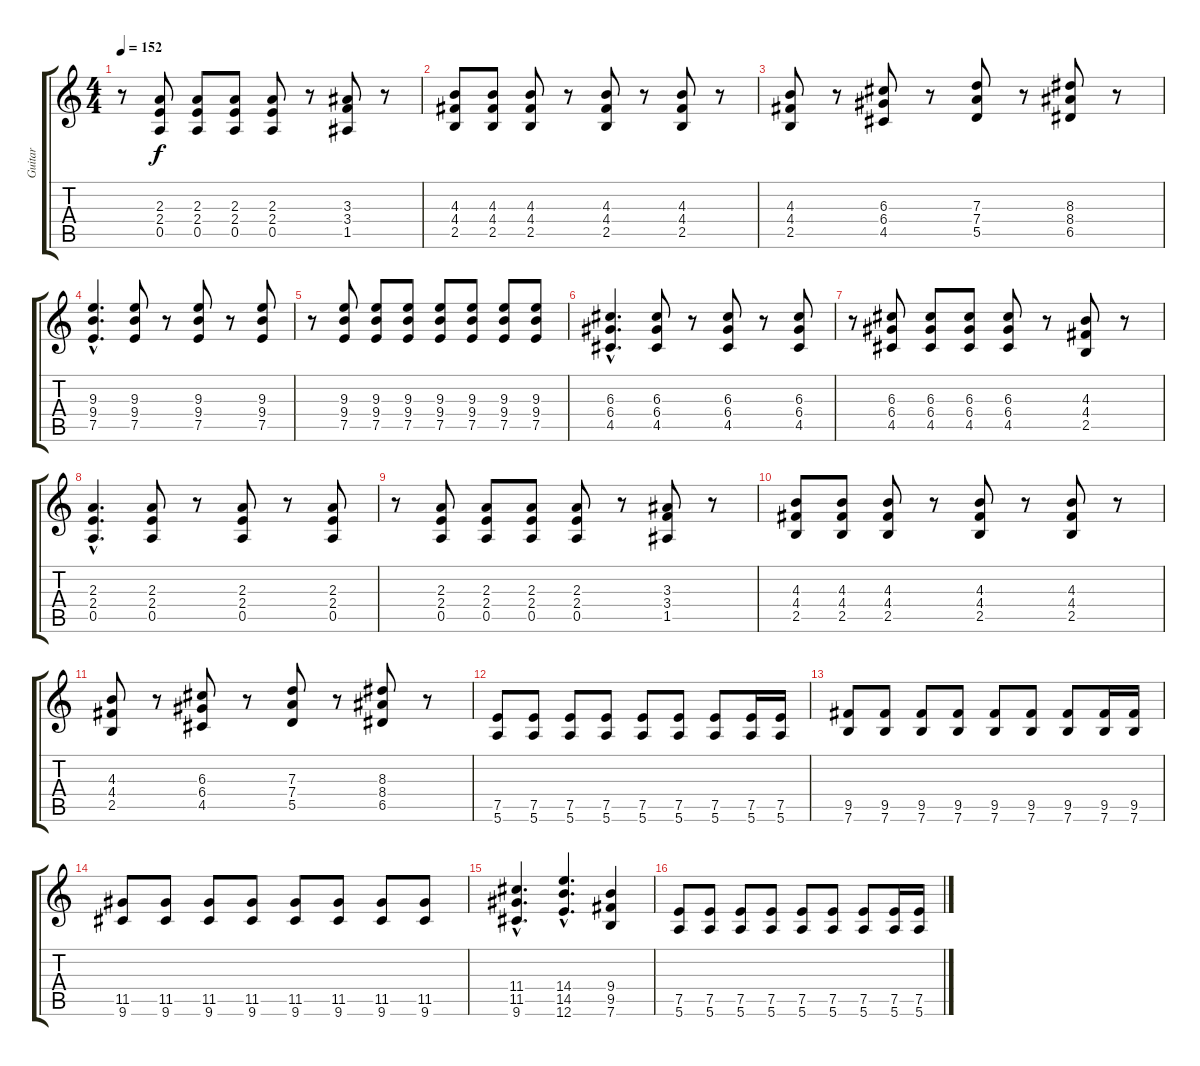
\track ("Guitar" "Guitar") {instrument distortionguitar}
\staff {score tabs}
\tuning (E4 B3 G3 D3 A2 E2) {hide}
\ts (4 4)
\tempo 152
\clef g2
\ks c
r.8{dy f} (2.3 2.4 0.5).8 (2.3 2.4 0.5).8 (2.3 2.4 0.5).8 (2.3 2.4 0.5).8 r.8 (3.3 3.4 1.5).8 r.8 |
(4.3 4.4 2.5).8 (4.3 4.4 2.5).8 (4.3 4.4 2.5).8 r.8 (4.3 4.4 2.5).8 r.8 (4.3 4.4 2.5).8 r.8 |
(4.3 4.4 2.5).8 r.8 (6.3 6.4 4.5).8 r.8 (7.3 7.4 5.5).8 r.8 (8.3 8.4 6.5).8 r.8 |
(9.3{hac} 9.4{hac} 7.5{hac}).4{d} (9.3 9.4 7.5).8 r.8 (9.3 9.4 7.5).8 r.8 (9.3 9.4 7.5).8 |
r.8 (9.3 9.4 7.5).8 (9.3 9.4 7.5).8 (9.3 9.4 7.5).8 (9.3 9.4 7.5).8 (9.3 9.4 7.5).8 (9.3 9.4 7.5).8 (9.3 9.4 7.5).8 |
(6.3{hac} 6.4{hac} 4.5{hac}).4{d} (6.3 6.4 4.5).8 r.8 (6.3 6.4 4.5).8 r.8 (6.3 6.4 4.5).8 |
r.8 (6.3 6.4 4.5).8 (6.3 6.4 4.5).8 (6.3 6.4 4.5).8 (6.3 6.4 4.5).8 r.8 (4.3 4.4 2.5).8 r.8 |
(2.3{hac} 2.4{hac} 0.5{hac}).4{d} (2.3 2.4 0.5).8 r.8 (2.3 2.4 0.5).8 r.8 (2.3 2.4 0.5).8 |
r.8 (2.3 2.4 0.5).8 (2.3 2.4 0.5).8 (2.3 2.4 0.5).8 (2.3 2.4 0.5).8 r.8 (3.3 3.4 1.5).8 r.8 |
(4.3 4.4 2.5).8 (4.3 4.4 2.5).8 (4.3 4.4 2.5).8 r.8 (4.3 4.4 2.5).8 r.8 (4.3 4.4 2.5).8 r.8 |
(4.3 4.4 2.5).8 r.8 (6.3 6.4 4.5).8 r.8 (7.3 7.4 5.5).8 r.8 (8.3 8.4 6.5).8 r.8 |
(7.5 5.6).8 (7.5 5.6).8 (7.5 5.6).8 (7.5 5.6).8 (7.5 5.6).8 (7.5 5.6).8 (7.5 5.6).8 (7.5 5.6).16 (7.5 5.6).16 |
(9.5 7.6).8 (9.5 7.6).8 (9.5 7.6).8 (9.5 7.6).8 (9.5 7.6).8 (9.5 7.6).8 (9.5 7.6).8 (9.5 7.6).16 (9.5 7.6).16 |
(11.5 9.6).8 (11.5 9.6).8 (11.5 9.6).8 (11.5 9.6).8 (11.5 9.6).8 (11.5 9.6).8 (11.5 9.6).8 (11.5 9.6).8 |
(11.4{hac} 11.5{hac} 9.6{hac}).4{d} (14.4{hac} 14.5{hac} 12.6{hac}).4{d} (9.4 9.5 7.6).4 |
(7.5 5.6).8 (7.5 5.6).8 (7.5 5.6).8 (7.5 5.6).8 (7.5 5.6).8 (7.5 5.6).8 (7.5 5.6).8 (7.5 5.6).16 (7.5 5.6).16
